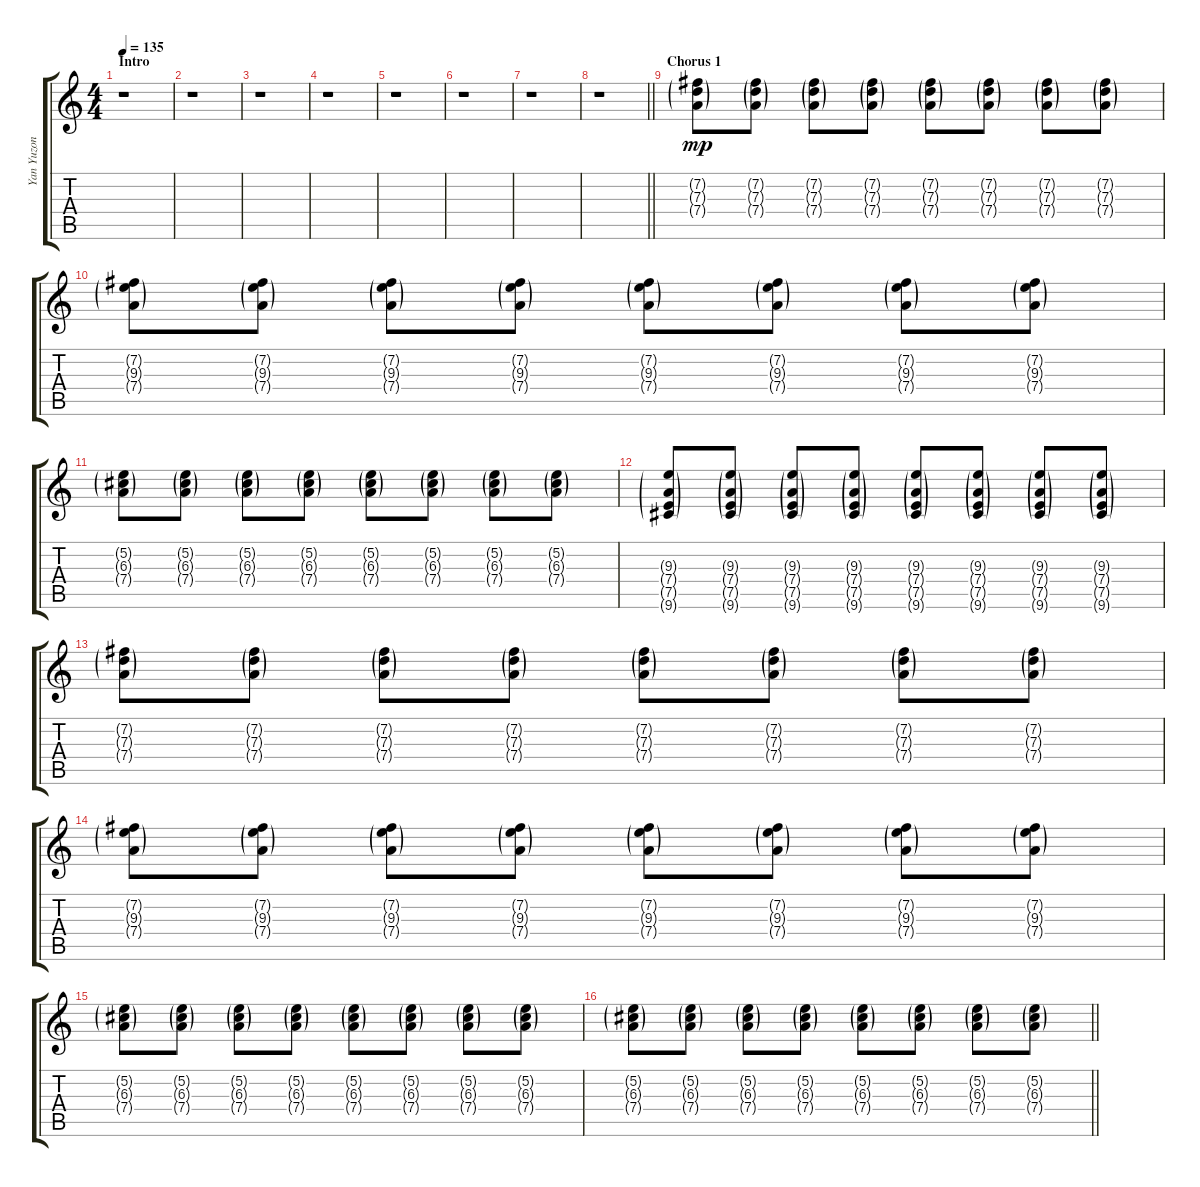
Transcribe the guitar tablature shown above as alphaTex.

\track ("Yan Yuzon " "Yan Yuzon ") {instrument distortionguitar}
\staff {score tabs}
\tuning (E4 B3 G3 D3 A2 E2) {hide}
\ts (4 4)
\section ("" "Intro")
\tempo 135
\clef g2
\ks c
r.1{dy mp instrument distortionguitar} |
r.1 |
r.1 |
r.1 |
r.1 |
r.1 |
r.1 |
\barLineRight lightlight
r.1 |
\section ("" "Chorus 1")
(7.2{g} 7.3{g} 7.4{g}).8 (7.2{g} 7.3{g} 7.4{g}).8 (7.2{g} 7.3{g} 7.4{g}).8 (7.2{g} 7.3{g} 7.4{g}).8 (7.2{g} 7.3{g} 7.4{g}).8 (7.2{g} 7.3{g} 7.4{g}).8 (7.2{g} 7.3{g} 7.4{g}).8 (7.2{g} 7.3{g} 7.4{g}).8 |
(7.2{g} 9.3{g} 7.4{g}).8 (7.2{g} 9.3{g} 7.4{g}).8 (7.2{g} 9.3{g} 7.4{g}).8 (7.2{g} 9.3{g} 7.4{g}).8 (7.2{g} 9.3{g} 7.4{g}).8 (7.2{g} 9.3{g} 7.4{g}).8 (7.2{g} 9.3{g} 7.4{g}).8 (7.2{g} 9.3{g} 7.4{g}).8 |
(5.2{g} 6.3{g} 7.4{g}).8 (5.2{g} 6.3{g} 7.4{g}).8 (5.2{g} 6.3{g} 7.4{g}).8 (5.2{g} 6.3{g} 7.4{g}).8 (5.2{g} 6.3{g} 7.4{g}).8 (5.2{g} 6.3{g} 7.4{g}).8 (5.2{g} 6.3{g} 7.4{g}).8 (5.2{g} 6.3{g} 7.4{g}).8 |
(9.3{g} 7.4{g} 7.5{g} 9.6{g}).8 (9.3{g} 7.4{g} 7.5{g} 9.6{g}).8 (9.3{g} 7.4{g} 7.5{g} 9.6{g}).8 (9.3{g} 7.4{g} 7.5{g} 9.6{g}).8 (9.3{g} 7.4{g} 7.5{g} 9.6{g}).8 (9.3{g} 7.4{g} 7.5{g} 9.6{g}).8 (9.3{g} 7.4{g} 7.5{g} 9.6{g}).8 (9.3{g} 7.4{g} 7.5{g} 9.6{g}).8 |
(7.2{g} 7.3{g} 7.4{g}).8 (7.2{g} 7.3{g} 7.4{g}).8 (7.2{g} 7.3{g} 7.4{g}).8 (7.2{g} 7.3{g} 7.4{g}).8 (7.2{g} 7.3{g} 7.4{g}).8 (7.2{g} 7.3{g} 7.4{g}).8 (7.2{g} 7.3{g} 7.4{g}).8 (7.2{g} 7.3{g} 7.4{g}).8 |
(7.2{g} 9.3{g} 7.4{g}).8 (7.2{g} 9.3{g} 7.4{g}).8 (7.2{g} 9.3{g} 7.4{g}).8 (7.2{g} 9.3{g} 7.4{g}).8 (7.2{g} 9.3{g} 7.4{g}).8 (7.2{g} 9.3{g} 7.4{g}).8 (7.2{g} 9.3{g} 7.4{g}).8 (7.2{g} 9.3{g} 7.4{g}).8 |
(5.2{g} 6.3{g} 7.4{g}).8 (5.2{g} 6.3{g} 7.4{g}).8 (5.2{g} 6.3{g} 7.4{g}).8 (5.2{g} 6.3{g} 7.4{g}).8 (5.2{g} 6.3{g} 7.4{g}).8 (5.2{g} 6.3{g} 7.4{g}).8 (5.2{g} 6.3{g} 7.4{g}).8 (5.2{g} 6.3{g} 7.4{g}).8 |
\barLineRight lightlight
(5.2{g} 6.3{g} 7.4{g}).8 (5.2{g} 6.3{g} 7.4{g}).8 (5.2{g} 6.3{g} 7.4{g}).8 (5.2{g} 6.3{g} 7.4{g}).8 (5.2{g} 6.3{g} 7.4{g}).8 (5.2{g} 6.3{g} 7.4{g}).8 (5.2{g} 6.3{g} 7.4{g}).8 (5.2{g} 6.3{g} 7.4{g}).8
